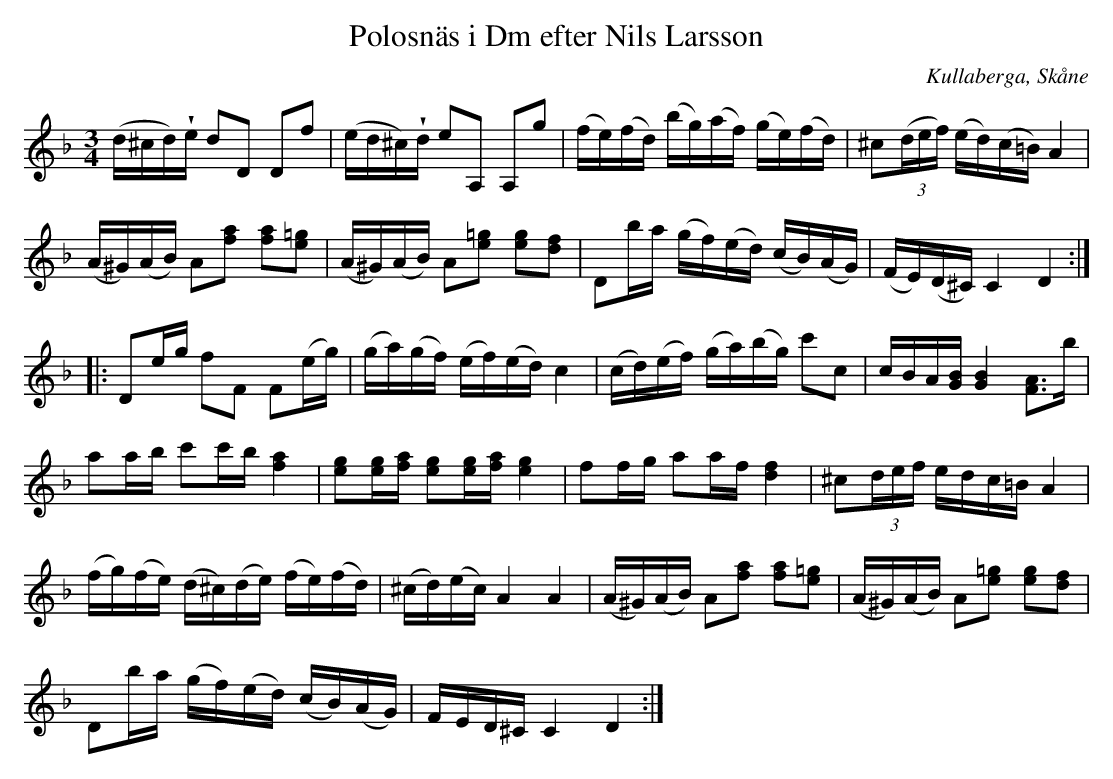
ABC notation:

X:1
T:Polosnäs i Dm efter Nils Larsson
O:Kullaberga, Skåne
M:3/4
L:1/16
U:w=wedge
K:Dm
(d^cd)we d2D2 D2f2 | (ed^c)wd e2A,2 A,2g2 | (fe)(fd) (bg)(af) (ge)(fd) | ^c2((3def) (ed)(c=B) A4 |
(A^G)(AB) A2[f2a2] [a2f2][=g2e2] | (A^G)(AB) A2[e2=g2] [g2e2][f2d2] | D2ba (gf)(ed) (cB)(AG) | (FE)(D^C) C4 D4 ::
D2eg f2F2 F2(eg) | (ga)(gf) (ef)(ed) c4 | (cd)(ef) (ga)(bg) c'2c2 | cBA[GB] [GB]4  [AF]3b |
a2ab c'2c'b [a4f4] | [g2e2][eg][af] [e2g2][eg][af] [e4g4] | f2fg a2af [fd]4 | ^c2(3def edc=B A4 |
(fg)(fe) (d^c)(de) (fe)(fd) | (^cd)(ec) A4 A4 | (A^G)(AB) A2[f2a2] [a2f2][=g2e2] | (A^G)(AB) A2[e2=g2] [g2e2][f2d2] |
D2ba (gf)(ed) (cB)(AG) | FED^C C4 D4 :|
